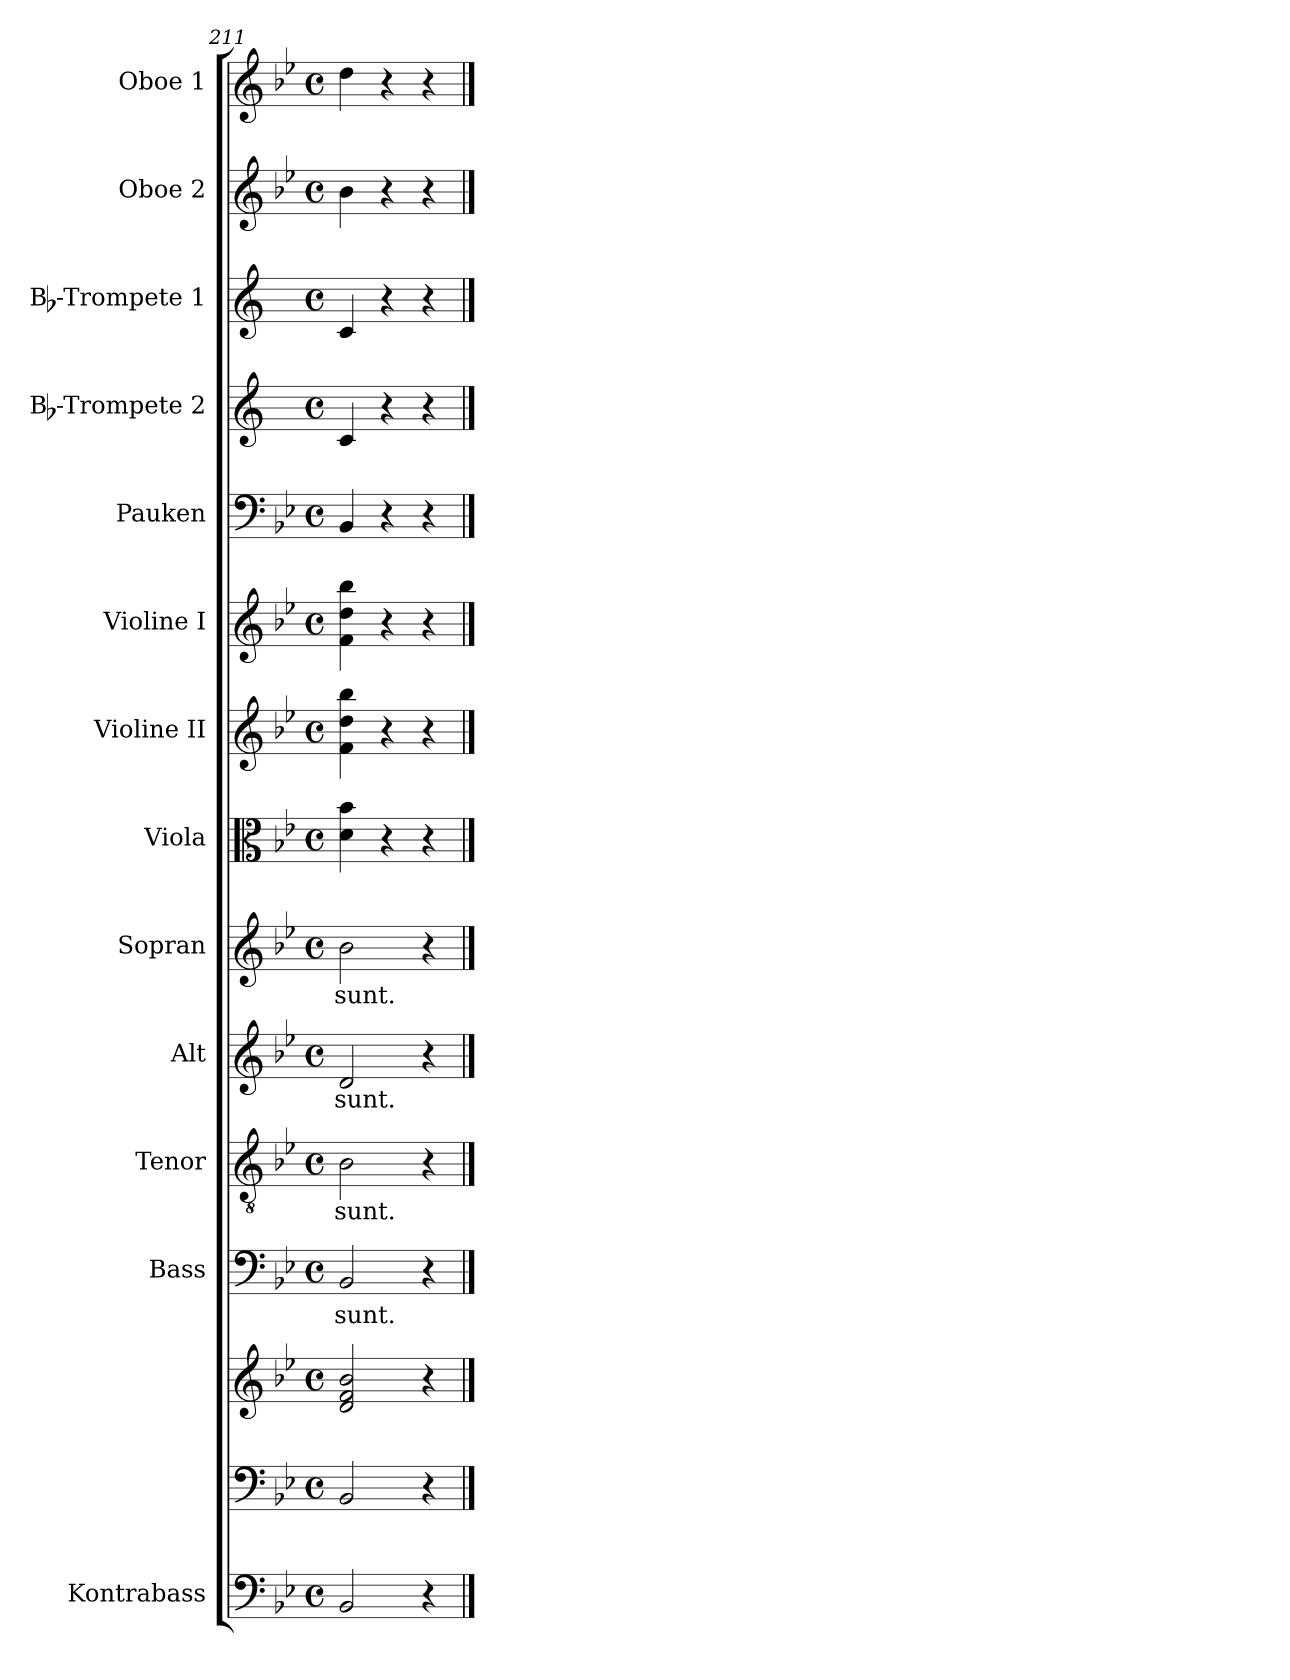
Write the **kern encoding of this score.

**kern	**kern	**kern	**kern	**text	**kern	**text	**kern	**text	**kern	**text	**kern	**kern	**kern	**kern	**kern	**kern	**kern	**kern
*part14	*part13	*part13	*part12	*part12	*part11	*part11	*part10	*part10	*part9	*part9	*part8	*part7	*part6	*part5	*part4	*part3	*part2	*part1
*staff15	*staff14	*staff13	*staff12	*staff12	*staff11	*staff11	*staff10	*staff10	*staff9	*staff9	*staff8	*staff7	*staff6	*staff5	*staff4	*staff3	*staff2	*staff1
*I"Kontrabass	*	*	*I"Bass	*	*I"Tenor	*	*I"Alt	*	*I"Sopran	*	*I"Viola	*I"Violine II	*I"Violine I	*I"Pauken	*I"Bb-Trompete 2	*I"Bb-Trompete 1	*I"Oboe 2	*I"Oboe 1
*I'Kb.	*	*	*I'B.	*	*I'T.	*	*I'A.	*	*I'S.	*	*I'Vla.	*I'Vl. II	*I'Vl. I	*I'Pk.	*I'Bb Trp. 2	*I'Bb Trp. 1	*I'Ob. 2	*I'Ob. 1
*clefF4	*clefF4	*clefG2	*clefF4	*	*clefGv2	*	*clefG2	*	*clefG2	*	*clefC3	*clefG2	*clefG2	*clefF4	*clefG2	*clefG2	*clefG2	*clefG2
*ITrd7c12	*	*	*	*	*	*	*	*	*	*	*	*	*	*	*ITrd1c2	*ITrd1c2	*	*
*k[b-e-]	*k[b-e-]	*k[b-e-]	*k[b-e-]	*	*k[b-e-]	*	*k[b-e-]	*	*k[b-e-]	*	*k[b-e-]	*k[b-e-]	*k[b-e-]	*k[b-e-]	*k[b-e-]	*k[b-e-]	*k[b-e-]	*k[b-e-]
*B-:	*B-:	*B-:	*B-:	*	*B-:	*	*B-:	*	*B-:	*	*B-:	*B-:	*B-:	*B-:	*B-:	*B-:	*B-:	*B-:
*M4/4	*M4/4	*M4/4	*M4/4	*	*M4/4	*	*M4/4	*	*M4/4	*	*M4/4	*M4/4	*M4/4	*M4/4	*M4/4	*M4/4	*M4/4	*M4/4
*met(c)	*met(c)	*met(c)	*met(c)	*	*met(c)	*	*met(c)	*	*met(c)	*	*met(c)	*met(c)	*met(c)	*met(c)	*met(c)	*met(c)	*met(c)	*met(c)
=211	=211	=211	=211	=211	=211	=211	=211	=211	=211	=211	=211	=211	=211	=211	=211	=211	=211	=211
!	!	!	!	!LO:LY:b	!	!LO:LY:b	!	!LO:LY:b	!	!LO:LY:b	!	!	!	!	!	!	!	!
2BBB-/	2BB-/	2d/ 2f/ 2b-/	2BB-/	sunt.	2B-\	sunt.	2d/	sunt.	2b-\	sunt.	4d\ 4b-\	4f\ 4dd\ 4bb-\	4f\ 4dd\ 4bb-\	4BB-/	4B-/	4B-/	4b-\	4dd\
.	.	.	.	.	.	.	.	.	.	.	4r	4r	4r	4r	4r	4r	4r	4r
4r	4r	4r	4r	.	4r	.	4r	.	4r	.	4r	4r	4r	4r	4r	4r	4r	4r
==	==	==	==	==	==	==	==	==	==	==	==	==	==	==	==	==	==	==
*-	*-	*-	*-	*-	*-	*-	*-	*-	*-	*-	*-	*-	*-	*-	*-	*-	*-	*-
